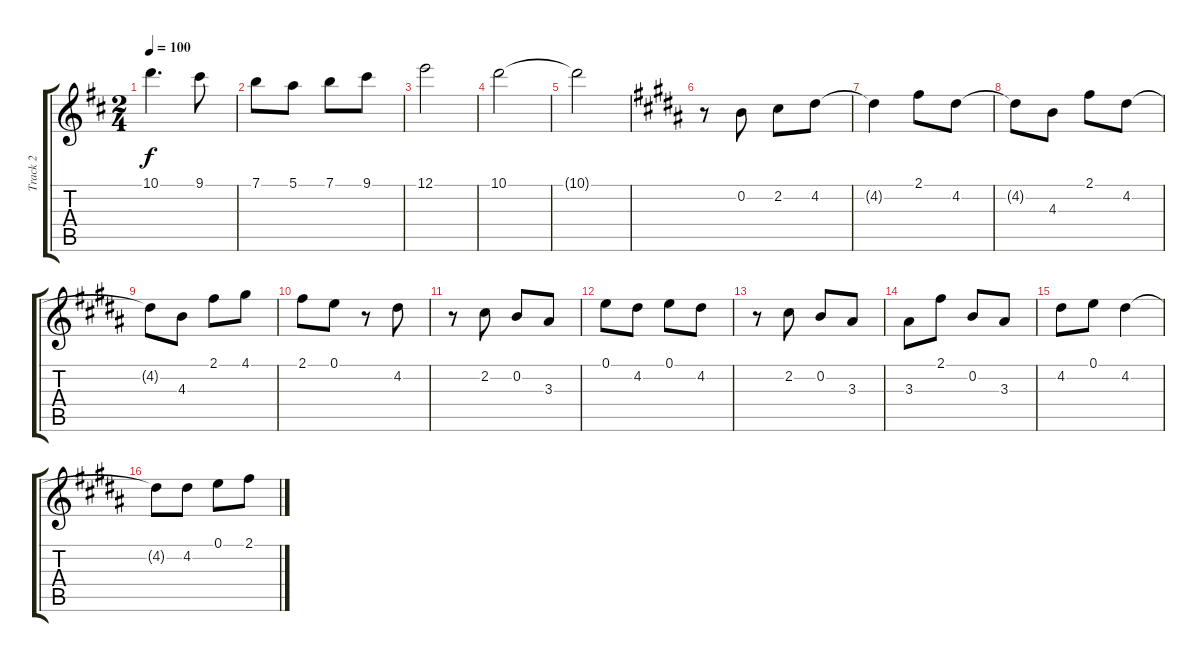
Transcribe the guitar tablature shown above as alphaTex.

\track ("Track 2" "Track 2") {instrument acousticguitarnylon}
\staff {score tabs}
\tuning (E4 B3 G3 D3 A2 E2) {hide}
\ts (2 4)
\tempo 100
\clef g2
\ks d
10.1.4{d dy f} 9.1.8 |
7.1.8 5.1.8 7.1.8 9.1.8 |
12.1.2 |
10.1.2 |
10.1{t}.2 |
\ks b
r.8 0.2.8 2.2.8 4.2.8 |
4.2{t}.4 2.1.8 4.2.8 |
4.2{t}.8 4.3.8 2.1.8 4.2.8 |
4.2{t}.8 4.3.8 2.1.8 4.1.8 |
2.1.8 0.1.8 r.8 4.2.8 |
r.8 2.2.8 0.2.8 3.3.8 |
0.1.8 4.2.8 0.1.8 4.2.8 |
r.8 2.2.8 0.2.8 3.3.8 |
3.3.8 2.1.8 0.2.8 3.3.8 |
4.2.8 0.1.8 4.2.4 |
4.2{t}.8 4.2.8 0.1.8 2.1.8
